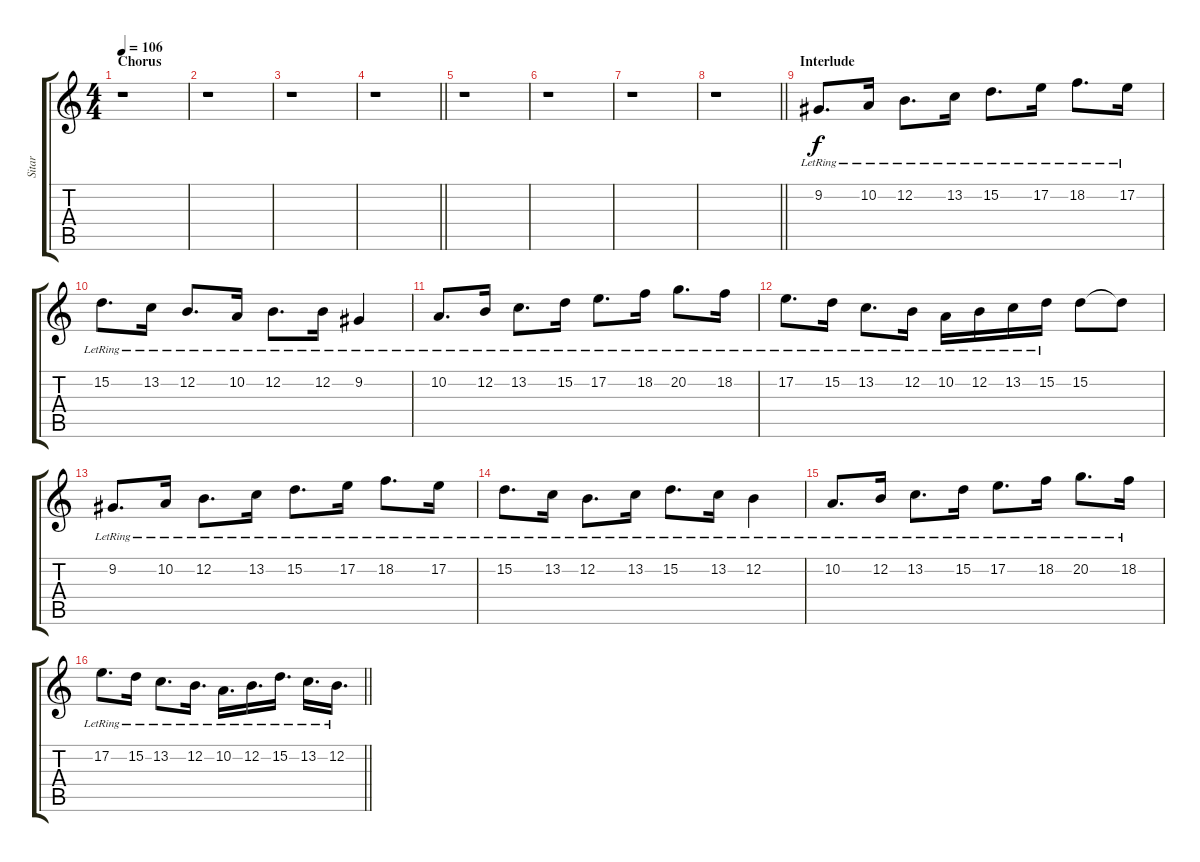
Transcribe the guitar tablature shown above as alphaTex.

\track ("Sitar" "Sitar") {instrument sitar}
\staff {score tabs}
\tuning (E4 B3 G3 D3 A2 E2) {hide}
\ts (4 4)
\section ("" "Chorus")
\tempo 106
\clef g2
\ks c
r.1{dy f} |
r.1 |
r.1 |
\barLineRight lightlight
r.1 |
r.1 |
r.1 |
r.1 |
\barLineRight lightlight
r.1 |
\section ("" "Interlude")
9.2{lr}.8{d} 10.2{lr}.16 12.2{lr}.8{d} 13.2{lr}.16 15.2{lr}.8{d} 17.2{lr}.16 18.2{lr}.8{d} 17.2{lr}.16 |
15.2{lr}.8{d} 13.2{lr}.16 12.2{lr}.8{d} 10.2{lr}.16 12.2{lr}.8{d} 12.2{lr}.16 9.2{lr}.4 |
10.2{lr}.8{d} 12.2{lr}.16 13.2{lr}.8{d} 15.2{lr}.16 17.2{lr}.8{d} 18.2{lr}.16 20.2{lr}.8{d} 18.2{lr}.16 |
17.2{lr}.8{d} 15.2{lr}.16 13.2{lr}.8{d} 12.2{lr}.16 10.2{lr}.16 12.2{lr}.16 13.2{lr}.16 15.2{lr}.16 15.2.8 15.2{t}.8 |
9.2{lr}.8{d} 10.2{lr}.16 12.2{lr}.8{d} 13.2{lr}.16 15.2{lr}.8{d} 17.2{lr}.16 18.2{lr}.8{d} 17.2{lr}.16 |
15.2{lr}.8{d} 13.2{lr}.16 12.2{lr}.8{d} 13.2{lr}.16 15.2{lr}.8{d} 13.2{lr}.16 12.2{lr}.4 |
10.2{lr}.8{d} 12.2{lr}.16 13.2{lr}.8{d} 15.2{lr}.16 17.2{lr}.8{d} 18.2{lr}.16 20.2{lr}.8{d} 18.2{lr}.16 |
\barLineRight lightlight
17.2{lr}.8{d} 15.2{lr}.16 13.2{lr}.8{d} 12.2{lr}.16{d} 10.2{lr}.16{d} 12.2{lr}.16{d} 15.2{lr}.16{d} 13.2{lr}.16{d} 12.2{lr}.16{d}
